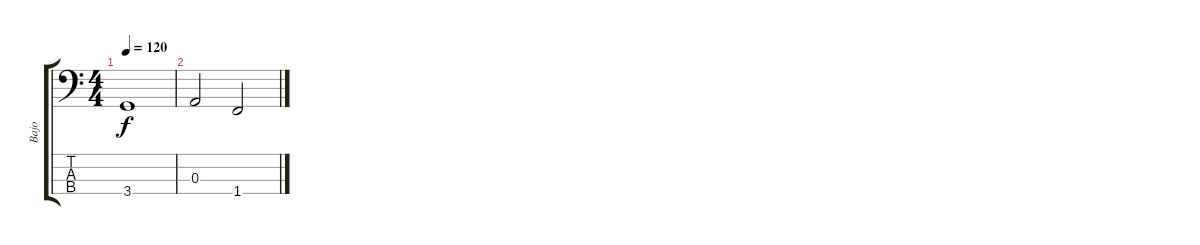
\track ("Bajo" "Bajo") {instrument electricbassfinger}
\staff {score tabs}
\tuning (G2 D2 A1 E1) {hide}
\ts (4 4)
\tempo 120
\clef f4
\ks c
3.4.1{dy f volume 1} |
0.3.2 1.4.2
